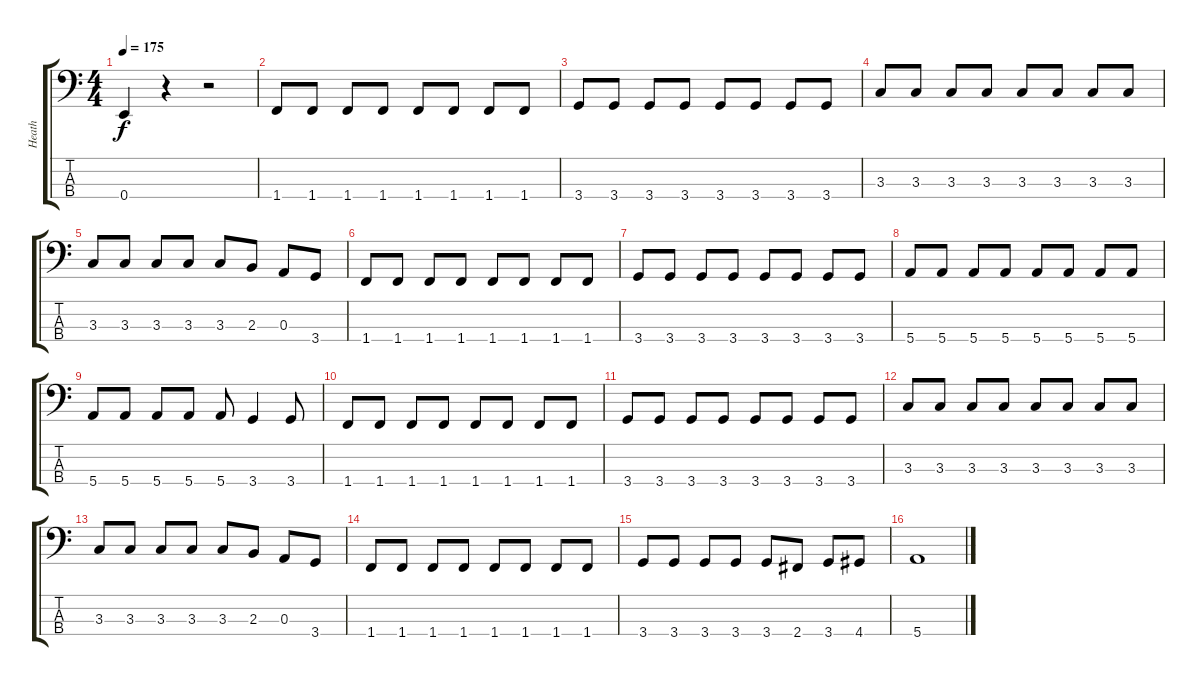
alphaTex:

\track ("Heath" "Heath") {instrument electricbasspick}
\staff {score tabs}
\tuning (G2 D2 A1 E1) {hide}
\ts (4 4)
\tempo 175
\clef f4
\ks c
0.4.4{dy f} r.4 r.2 |
1.4.8 1.4.8 1.4.8 1.4.8 1.4.8 1.4.8 1.4.8 1.4.8 |
3.4.8 3.4.8 3.4.8 3.4.8 3.4.8 3.4.8 3.4.8 3.4.8 |
3.3.8 3.3.8 3.3.8 3.3.8 3.3.8 3.3.8 3.3.8 3.3.8 |
3.3.8 3.3.8 3.3.8 3.3.8 3.3.8 2.3.8 0.3.8 3.4.8 |
1.4.8 1.4.8 1.4.8 1.4.8 1.4.8 1.4.8 1.4.8 1.4.8 |
3.4.8 3.4.8 3.4.8 3.4.8 3.4.8 3.4.8 3.4.8 3.4.8 |
5.4.8 5.4.8 5.4.8 5.4.8 5.4.8 5.4.8 5.4.8 5.4.8 |
5.4.8 5.4.8 5.4.8 5.4.8 5.4.8 3.4.4 3.4.8 |
1.4.8 1.4.8 1.4.8 1.4.8 1.4.8 1.4.8 1.4.8 1.4.8 |
3.4.8 3.4.8 3.4.8 3.4.8 3.4.8 3.4.8 3.4.8 3.4.8 |
3.3.8 3.3.8 3.3.8 3.3.8 3.3.8 3.3.8 3.3.8 3.3.8 |
3.3.8 3.3.8 3.3.8 3.3.8 3.3.8 2.3.8 0.3.8 3.4.8 |
1.4.8 1.4.8 1.4.8 1.4.8 1.4.8 1.4.8 1.4.8 1.4.8 |
3.4.8 3.4.8 3.4.8 3.4.8 3.4.8 2.4.8 3.4.8 4.4.8 |
5.4.1
